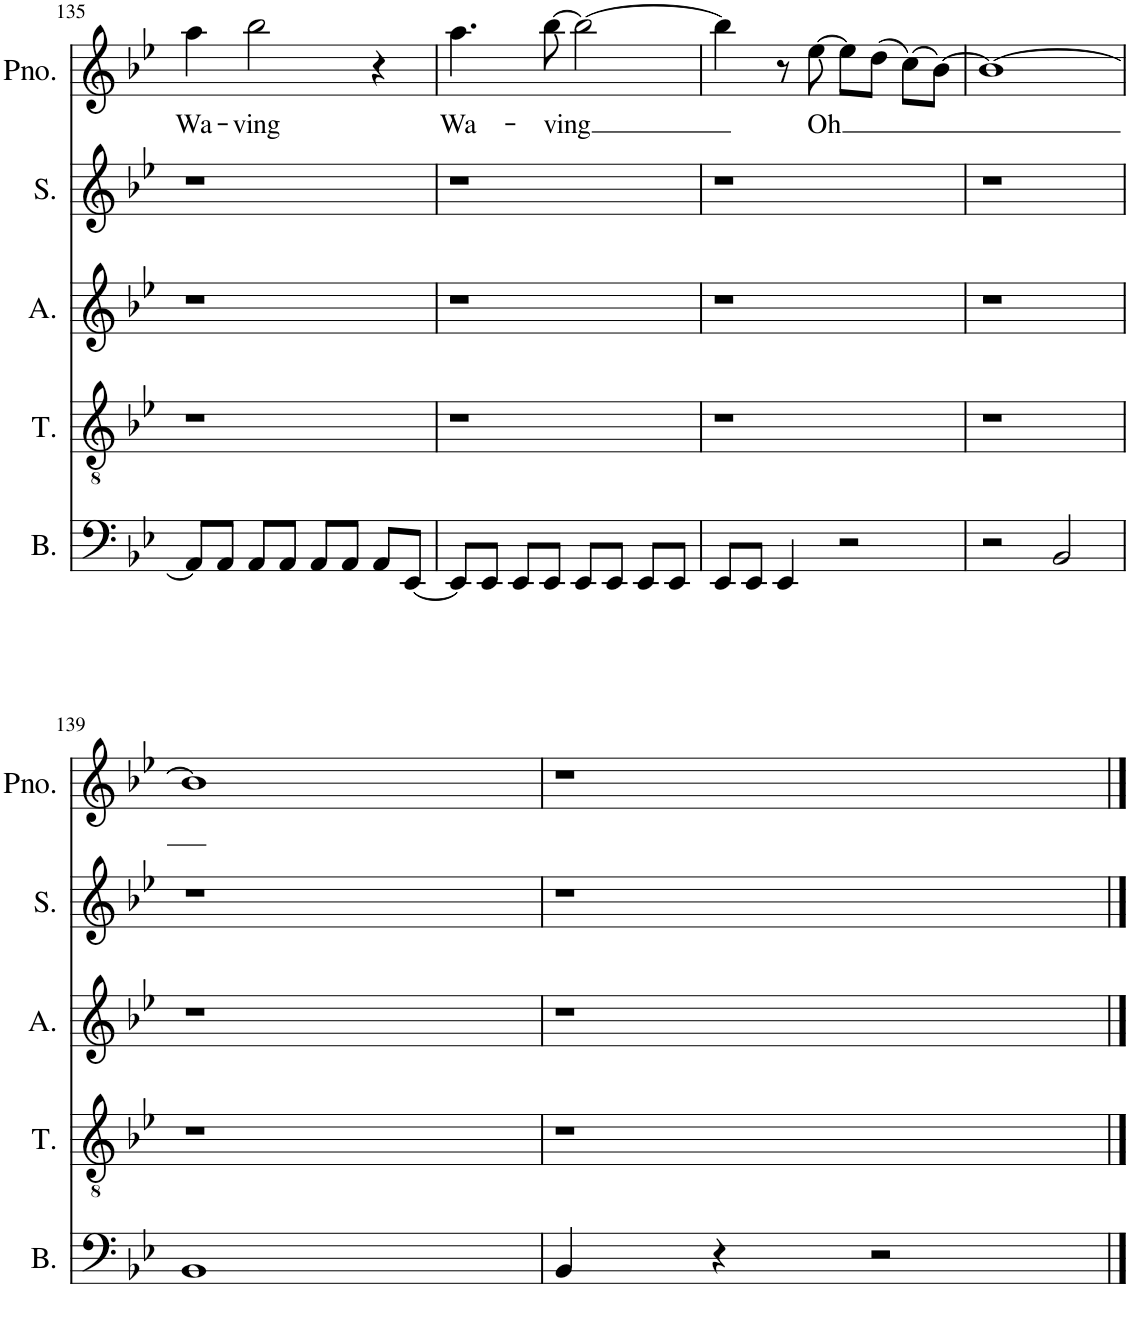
**kern	**kern	**kern	**kern	**kern	**text
*part5	*part4	*part3	*part2	*part1	*part1
*staff5	*staff4	*staff3	*staff2	*staff1	*staff1
*I"Bass	*I"Tenor	*I"Alto	*I"Soprano	*I"Piano	*
*I'B.	*I'T.	*I'A.	*I'S.	*I'Pno.	*
!!LO:PB:g=z
*clefF4	*clefGv2	*clefG2	*clefG2	*clefG2	*
*k[b-e-]	*k[b-e-]	*k[b-e-]	*k[b-e-]	*k[b-e-]	*
*B-:	*B-:	*B-:	*B-:	*B-:	*
*M4/4	*M4/4	*M4/4	*M4/4	*M4/4	*
=135	=135	=135	=135	=135	=135
!	!	!	!	!	!LO:LY:b
8AA/L]	1r	1r	1r	4aa\	Wa-
8AA/J	.	.	.	.	.
!	!	!	!	!	!LO:LY:b
8AA/L	.	.	.	2bb-\	-ving
8AA/J	.	.	.	.	.
8AA/L	.	.	.	.	.
8AA/J	.	.	.	.	.
8AA/L	.	.	.	4r	.
[8EE-/J	.	.	.	.	.
=136	=136	=136	=136	=136	=136
!	!	!	!	!	!LO:LY:b
8EE-/L]	1r	1r	1r	4.aa\	Wa-
8EE-/J	.	.	.	.	.
8EE-/L	.	.	.	.	.
!	!	!	!	!	!LO:LY:b
8EE-/J	.	.	.	[8bb-\	-ving
8EE-/L	.	.	.	2bb-\_	.
8EE-/J	.	.	.	.	.
8EE-/L	.	.	.	.	.
8EE-/J	.	.	.	.	.
=137	=137	=137	=137	=137	=137
8EE-/L	1r	1r	1r	4bb-\]	.
8EE-/J	.	.	.	.	.
4EE-/	.	.	.	8r	.
!	!	!	!	!	!LO:LY:b
.	.	.	.	[8ee-\	Oh
2r	.	.	.	8ee-\L]	.
.	.	.	.	(8dd\J	.
.	.	.	.	(8cc\L)	.
.	.	.	.	[8b-\J)	.
=138	=138	=138	=138	=138	=138
2r	1r	1r	1r	1b-_	.
2BB-/	.	.	.	.	.
!!LO:LB:g=z
=139	=139	=139	=139	=139	=139
1BB-	1r	1r	1r	1b-]	.
=140	=140	=140	=140	=140	=140
4BB-/	1r	1r	1r	1r	.
4r	.	.	.	.	.
2r	.	.	.	.	.
==	==	==	==	==	==
*-	*-	*-	*-	*-	*-
